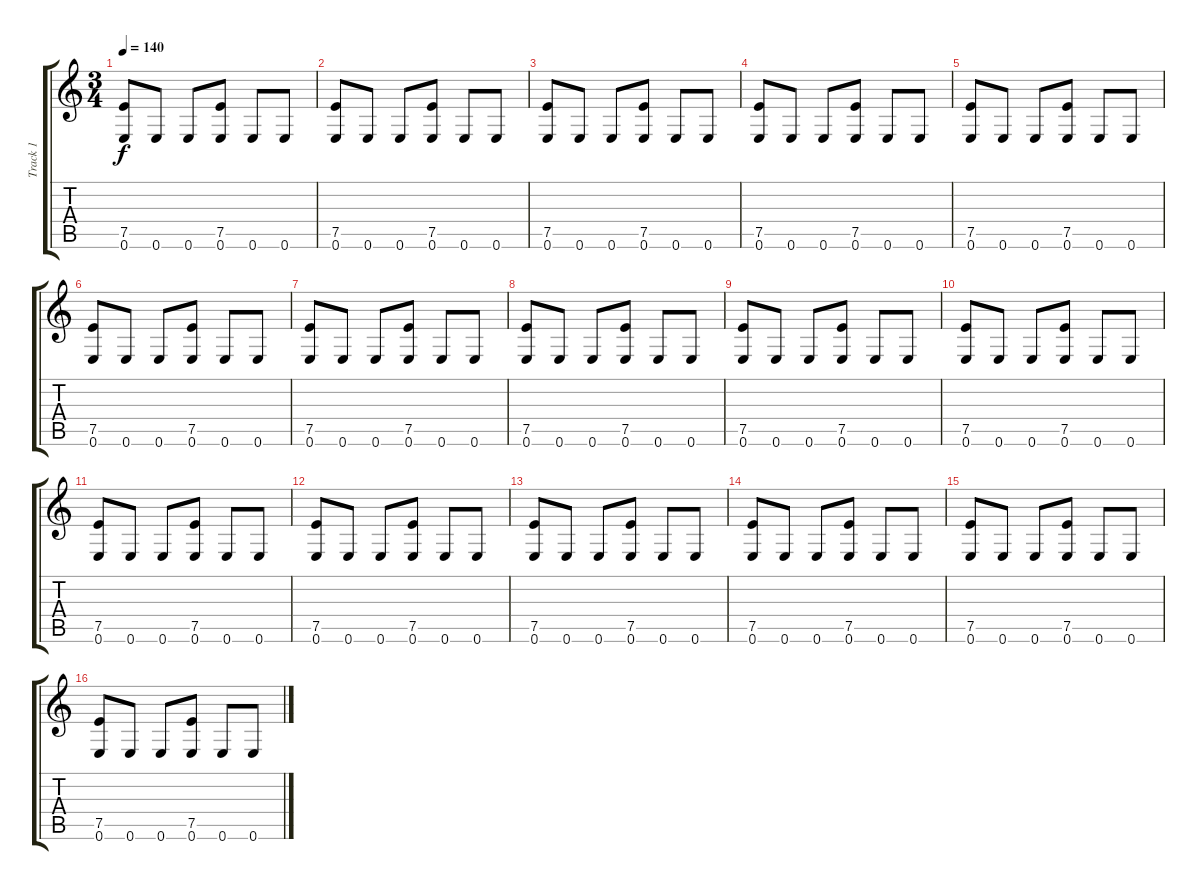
\track ("Track 1" "Track 1") {instrument acousticguitarsteel}
\staff {score tabs}
\tuning (E4 B3 G3 D3 A2 E2) {hide}
\ts (3 4)
\tempo 140
\clef g2
\ks c
(7.5 0.6).8{dy f} 0.6.8 0.6.8 (7.5 0.6).8 0.6.8 0.6.8 |
(7.5 0.6).8 0.6.8 0.6.8 (7.5 0.6).8 0.6.8 0.6.8 |
(7.5 0.6).8 0.6.8 0.6.8 (7.5 0.6).8 0.6.8 0.6.8 |
(7.5 0.6).8 0.6.8 0.6.8 (7.5 0.6).8 0.6.8 0.6.8 |
(7.5 0.6).8 0.6.8 0.6.8 (7.5 0.6).8 0.6.8 0.6.8 |
(7.5 0.6).8 0.6.8 0.6.8 (7.5 0.6).8 0.6.8 0.6.8 |
(7.5 0.6).8 0.6.8 0.6.8 (7.5 0.6).8 0.6.8 0.6.8 |
(7.5 0.6).8 0.6.8 0.6.8 (7.5 0.6).8 0.6.8 0.6.8 |
(7.5 0.6).8 0.6.8 0.6.8 (7.5 0.6).8 0.6.8 0.6.8 |
(7.5 0.6).8 0.6.8 0.6.8 (7.5 0.6).8 0.6.8 0.6.8 |
(7.5 0.6).8 0.6.8 0.6.8 (7.5 0.6).8 0.6.8 0.6.8 |
(7.5 0.6).8 0.6.8 0.6.8 (7.5 0.6).8 0.6.8 0.6.8 |
(7.5 0.6).8 0.6.8 0.6.8 (7.5 0.6).8 0.6.8 0.6.8 |
(7.5 0.6).8 0.6.8 0.6.8 (7.5 0.6).8 0.6.8 0.6.8 |
(7.5 0.6).8 0.6.8 0.6.8 (7.5 0.6).8 0.6.8 0.6.8 |
(7.5 0.6).8 0.6.8 0.6.8 (7.5 0.6).8 0.6.8 0.6.8
